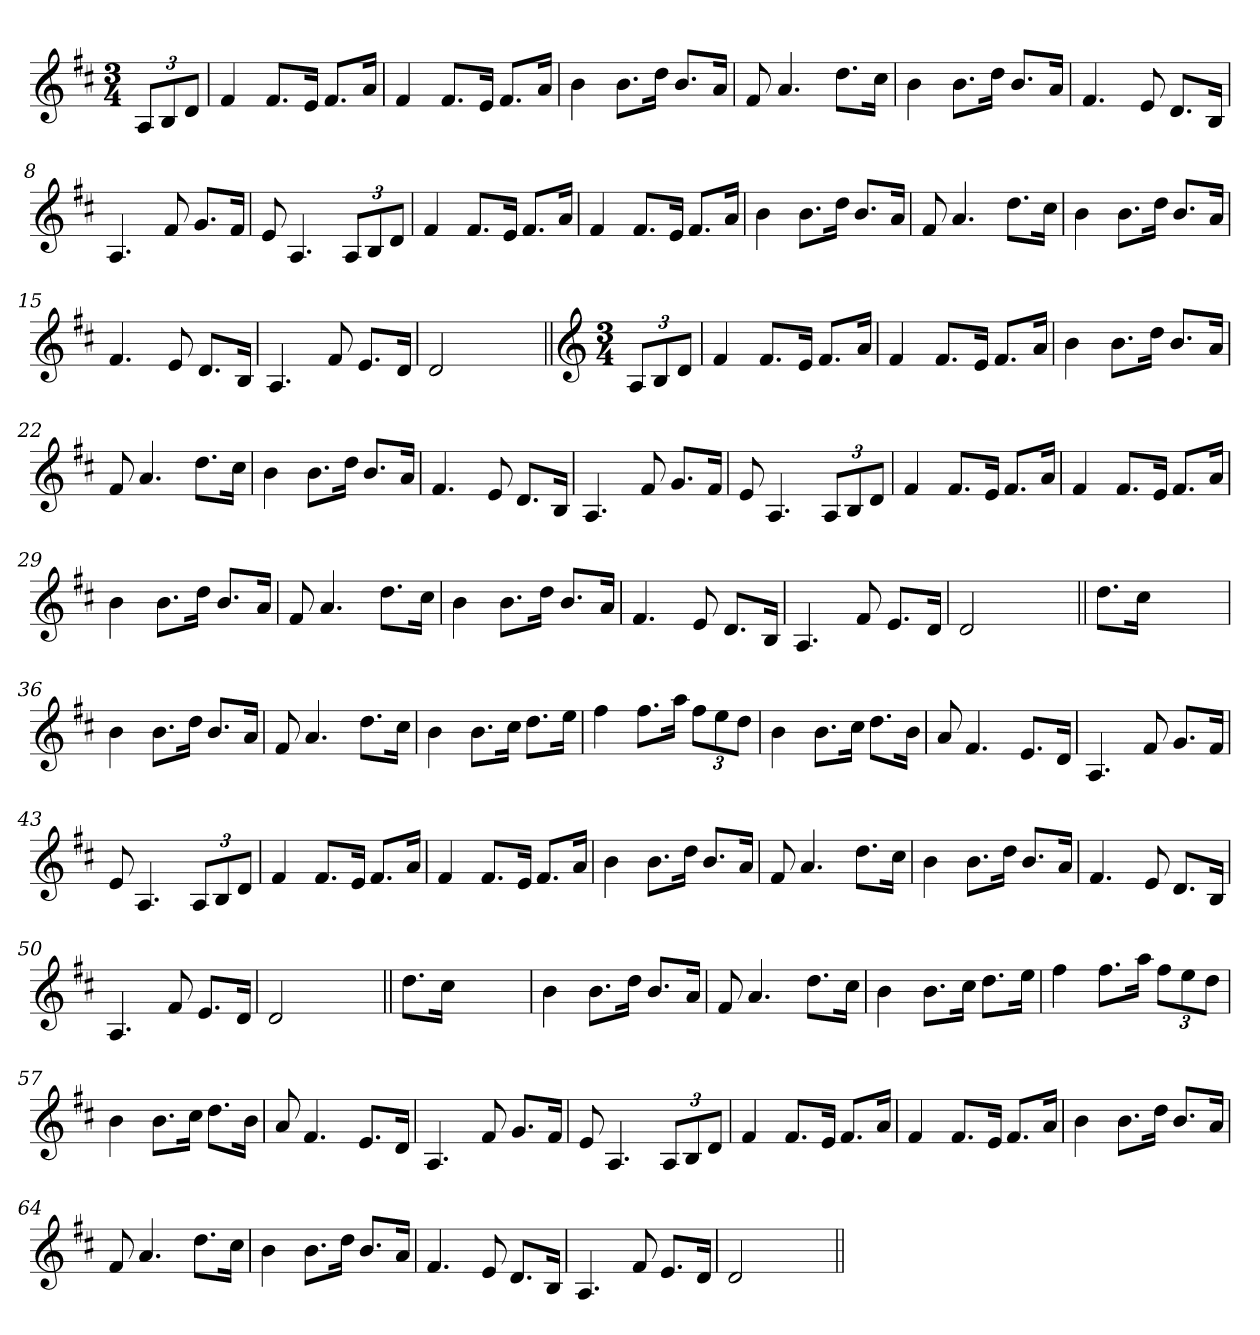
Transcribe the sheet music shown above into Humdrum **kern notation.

**kern
*part1
*staff1
*clefG2
*k[f#c#]
*D:
*M3/4
=1
12A/L
12B/
12d/J
=2
4f#/
8.f#/L
16e/Jk
8.f#/L
16a/Jk
=3
4f#/
8.f#/L
16e/Jk
8.f#/L
16a/Jk
=4
4b\
8.b\L
16dd\Jk
8.b/L
16a/Jk
=5
8f#/
4.a/
8.dd\L
16cc#\Jk
=6
4b\
8.b\L
16dd\Jk
8.b/L
16a/Jk
=7
4.f#/
8e/
8.d/L
16B/Jk
!!LO:LB:g=z
=8
4.A/
8f#/
8.g/L
16f#/Jk
=9
8e/
4.A/
12A/L
12B/
12d/J
=10
4f#/
8.f#/L
16e/Jk
8.f#/L
16a/Jk
=11
4f#/
8.f#/L
16e/Jk
8.f#/L
16a/Jk
=12
4b\
8.b\L
16dd\Jk
8.b/L
16a/Jk
=13
8f#/
4.a/
8.dd\L
16cc#\Jk
!!LO:LB:g=z
=14
4b\
8.b\L
16dd\Jk
8.b/L
16a/Jk
=15
4.f#/
8e/
8.d/L
16B/Jk
=16
4.A/
8f#/
8.e/L
16d/Jk
=17
2d/
4ryy
=18||
*clefG2
*M3/4
12A/L
12B/
12d/J
=19
4f#/
8.f#/L
16e/Jk
8.f#/L
16a/Jk
=20
4f#/
8.f#/L
16e/Jk
8.f#/L
16a/Jk
!!LO:LB:g=z
=21
4b\
8.b\L
16dd\Jk
8.b/L
16a/Jk
=22
8f#/
4.a/
8.dd\L
16cc#\Jk
=23
4b\
8.b\L
16dd\Jk
8.b/L
16a/Jk
=24
4.f#/
8e/
8.d/L
16B/Jk
=25
4.A/
8f#/
8.g/L
16f#/Jk
=26
8e/
4.A/
12A/L
12B/
12d/J
!!LO:LB:g=z
=27
4f#/
8.f#/L
16e/Jk
8.f#/L
16a/Jk
=28
4f#/
8.f#/L
16e/Jk
8.f#/L
16a/Jk
=29
4b\
8.b\L
16dd\Jk
8.b/L
16a/Jk
=30
8f#/
4.a/
8.dd\L
16cc#\Jk
=31
4b\
8.b\L
16dd\Jk
8.b/L
16a/Jk
=32
4.f#/
8e/
8.d/L
16B/Jk
=33
4.A/
8f#/
8.e/L
16d/Jk
!!LO:LB:g=z
=34
2d/
4ryy
=35||
8.dd\L
16cc#\Jk
2ryy
=36
4b\
8.b\L
16dd\Jk
8.b/L
16a/Jk
=37
8f#/
4.a/
8.dd\L
16cc#\Jk
=38
4b\
8.b\L
16cc#\Jk
8.dd\L
16ee\Jk
=39
4ff#\
8.ff#\L
16aa\Jk
12ff#\L
12ee\
12dd\J
=40
4b\
8.b\L
16cc#\Jk
8.dd\L
16b\Jk
!!LO:LB:g=z
=41
8a/
4.f#/
8.e/L
16d/Jk
=42
4.A/
8f#/
8.g/L
16f#/Jk
=43
8e/
4.A/
12A/L
12B/
12d/J
=44
4f#/
8.f#/L
16e/Jk
8.f#/L
16a/Jk
=45
4f#/
8.f#/L
16e/Jk
8.f#/L
16a/Jk
=46
4b\
8.b\L
16dd\Jk
8.b/L
16a/Jk
!!LO:LB:g=z
=47
8f#/
4.a/
8.dd\L
16cc#\Jk
=48
4b\
8.b\L
16dd\Jk
8.b/L
16a/Jk
=49
4.f#/
8e/
8.d/L
16B/Jk
=50
4.A/
8f#/
8.e/L
16d/Jk
=51
2d/
4ryy
=52||
8.dd\L
16cc#\Jk
2ryy
=53
4b\
8.b\L
16dd\Jk
8.b/L
16a/Jk
!!LO:LB:g=z
=54
8f#/
4.a/
8.dd\L
16cc#\Jk
=55
4b\
8.b\L
16cc#\Jk
8.dd\L
16ee\Jk
=56
4ff#\
8.ff#\L
16aa\Jk
12ff#\L
12ee\
12dd\J
=57
4b\
8.b\L
16cc#\Jk
8.dd\L
16b\Jk
=58
8a/
4.f#/
8.e/L
16d/Jk
=59
4.A/
8f#/
8.g/L
16f#/Jk
!!LO:LB:g=z
=60
8e/
4.A/
12A/L
12B/
12d/J
=61
4f#/
8.f#/L
16e/Jk
8.f#/L
16a/Jk
=62
4f#/
8.f#/L
16e/Jk
8.f#/L
16a/Jk
=63
4b\
8.b\L
16dd\Jk
8.b/L
16a/Jk
=64
8f#/
4.a/
8.dd\L
16cc#\Jk
=65
4b\
8.b\L
16dd\Jk
8.b/L
16a/Jk
!!LO:PB:g=z
=66
4.f#/
8e/
8.d/L
16B/Jk
=67
4.A/
8f#/
8.e/L
16d/Jk
=68
2d/
4ryy
=||
*-
